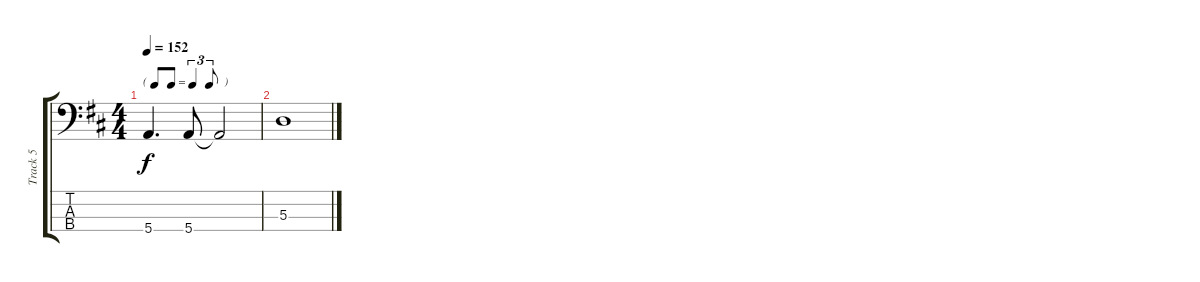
\track ("Track 5" "Track 5") {instrument electricbassfinger}
\staff {score tabs}
\tuning (G2 D2 A1 E1) {hide}
\ts (4 4)
\tf triplet8th
\tempo 152
\clef f4
\ks d
5.4.4{d dy f} 5.4.8 5.4{t}.2 |
5.3.1
